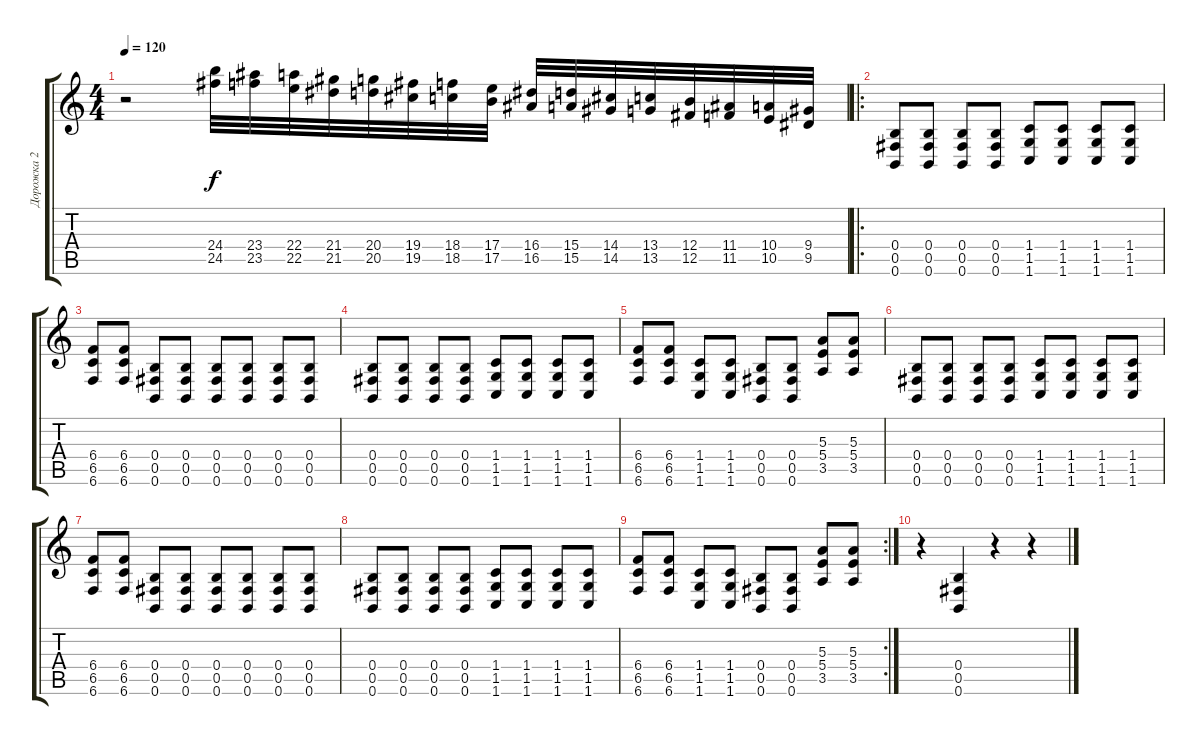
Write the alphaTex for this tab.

\track ("Дорожка 2" "Дорожка 2") {instrument distortionguitar}
\staff {score tabs}
\tuning (Db4 Ab3 E3 B2 Gb2 B1) {hide}
\ts (4 4)
\tempo 120
\clef g2
\ks c
r.2{dy f} (24.4 24.5).32 (23.4 23.5).32 (22.4 22.5).32 (21.4 21.5).32 (20.4 20.5).32 (19.4 19.5).32 (18.4 18.5).32 (17.4 17.5).32 (16.4 16.5).32 (15.4 15.5).32 (14.4 14.5).32 (13.4 13.5).32 (12.4 12.5).32 (11.4 11.5).32 (10.4 10.5).32 (9.4 9.5).32 |
\ro
(0.4 0.5 0.6).8 (0.4 0.5 0.6).8 (0.4 0.5 0.6).8 (0.4 0.5 0.6).8 (1.4 1.5 1.6).8 (1.4 1.5 1.6).8 (1.4 1.5 1.6).8 (1.4 1.5 1.6).8 |
(6.4 6.5 6.6).8 (6.4 6.5 6.6).8 (0.4 0.5 0.6).8 (0.4 0.5 0.6).8 (0.4 0.5 0.6).8 (0.4 0.5 0.6).8 (0.4 0.5 0.6).8 (0.4 0.5 0.6).8 |
(0.4 0.5 0.6).8 (0.4 0.5 0.6).8 (0.4 0.5 0.6).8 (0.4 0.5 0.6).8 (1.4 1.5 1.6).8 (1.4 1.5 1.6).8 (1.4 1.5 1.6).8 (1.4 1.5 1.6).8 |
(6.4 6.5 6.6).8 (6.4 6.5 6.6).8 (1.4 1.5 1.6).8 (1.4 1.5 1.6).8 (0.4 0.5 0.6).8 (0.4 0.5 0.6).8 (5.3 5.4 3.5).8 (5.3 5.4 3.5).8 |
(0.4 0.5 0.6).8 (0.4 0.5 0.6).8 (0.4 0.5 0.6).8 (0.4 0.5 0.6).8 (1.4 1.5 1.6).8 (1.4 1.5 1.6).8 (1.4 1.5 1.6).8 (1.4 1.5 1.6).8 |
(6.4 6.5 6.6).8 (6.4 6.5 6.6).8 (0.4 0.5 0.6).8 (0.4 0.5 0.6).8 (0.4 0.5 0.6).8 (0.4 0.5 0.6).8 (0.4 0.5 0.6).8 (0.4 0.5 0.6).8 |
(0.4 0.5 0.6).8 (0.4 0.5 0.6).8 (0.4 0.5 0.6).8 (0.4 0.5 0.6).8 (1.4 1.5 1.6).8 (1.4 1.5 1.6).8 (1.4 1.5 1.6).8 (1.4 1.5 1.6).8 |
\rc 2
(6.4 6.5 6.6).8 (6.4 6.5 6.6).8 (1.4 1.5 1.6).8 (1.4 1.5 1.6).8 (0.4 0.5 0.6).8 (0.4 0.5 0.6).8 (5.3 5.4 3.5).8 (5.3 5.4 3.5).8 |
r.4 (0.4 0.5 0.6).4 r.4 r.4
